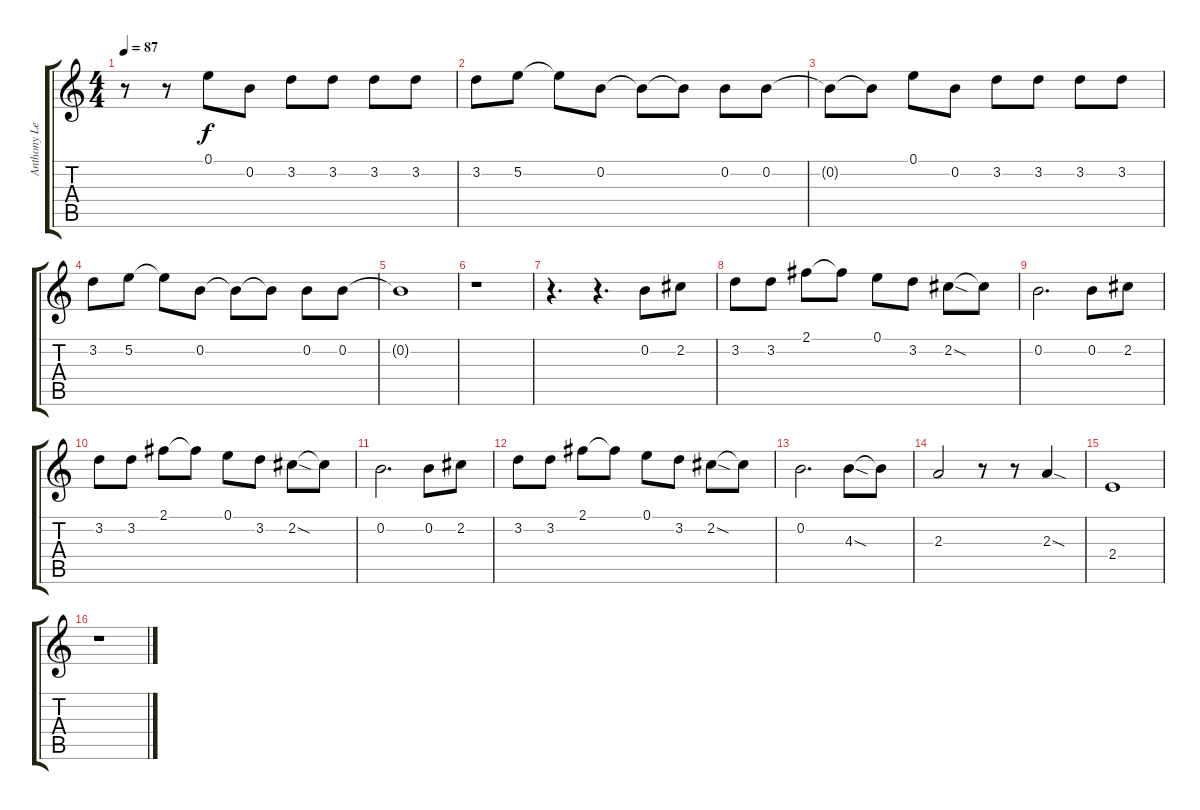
\track ("Anthony Lead Vocals" "Anthony Le") {instrument contrabass}
\staff {score tabs}
\tuning (E4 B3 G3 D3 A2 E2) {hide}
\ts (4 4)
\tempo 87
\clef g2
\ks c
r.8{dy f} r.8 0.1.8 0.2.8 3.2.8 3.2.8 3.2.8 3.2.8 |
3.2.8 5.2.8 5.2{t}.8 0.2.8 0.2{t}.8 0.2{t}.8 0.2.8 0.2.8 |
0.2{t}.8 0.2{t}.8 0.1.8 0.2.8 3.2.8 3.2.8 3.2.8 3.2.8 |
3.2.8 5.2.8 5.2{t}.8 0.2.8 0.2{t}.8 0.2{t}.8 0.2.8 0.2.8 |
0.2{t}.1 |
r.1 |
r.4{d} r.4{d} 0.2.8 2.2.8 |
3.2.8 3.2.8 2.1.8 2.1{t}.8 0.1.8 3.2.8 2.2{sod}.8 2.2{t}.8 |
0.2.2{d} 0.2.8 2.2.8 |
3.2.8 3.2.8 2.1.8 2.1{t}.8 0.1.8 3.2.8 2.2{sod}.8 2.2{t}.8 |
0.2.2{d} 0.2.8 2.2.8 |
3.2.8 3.2.8 2.1.8 2.1{t}.8 0.1.8 3.2.8 2.2{sod}.8 2.2{t}.8 |
0.2.2{d} 4.3{sod}.8 4.3{t}.8 |
2.3.2 r.8 r.8 2.3{sod}.4 |
2.4.1 |
r.1
